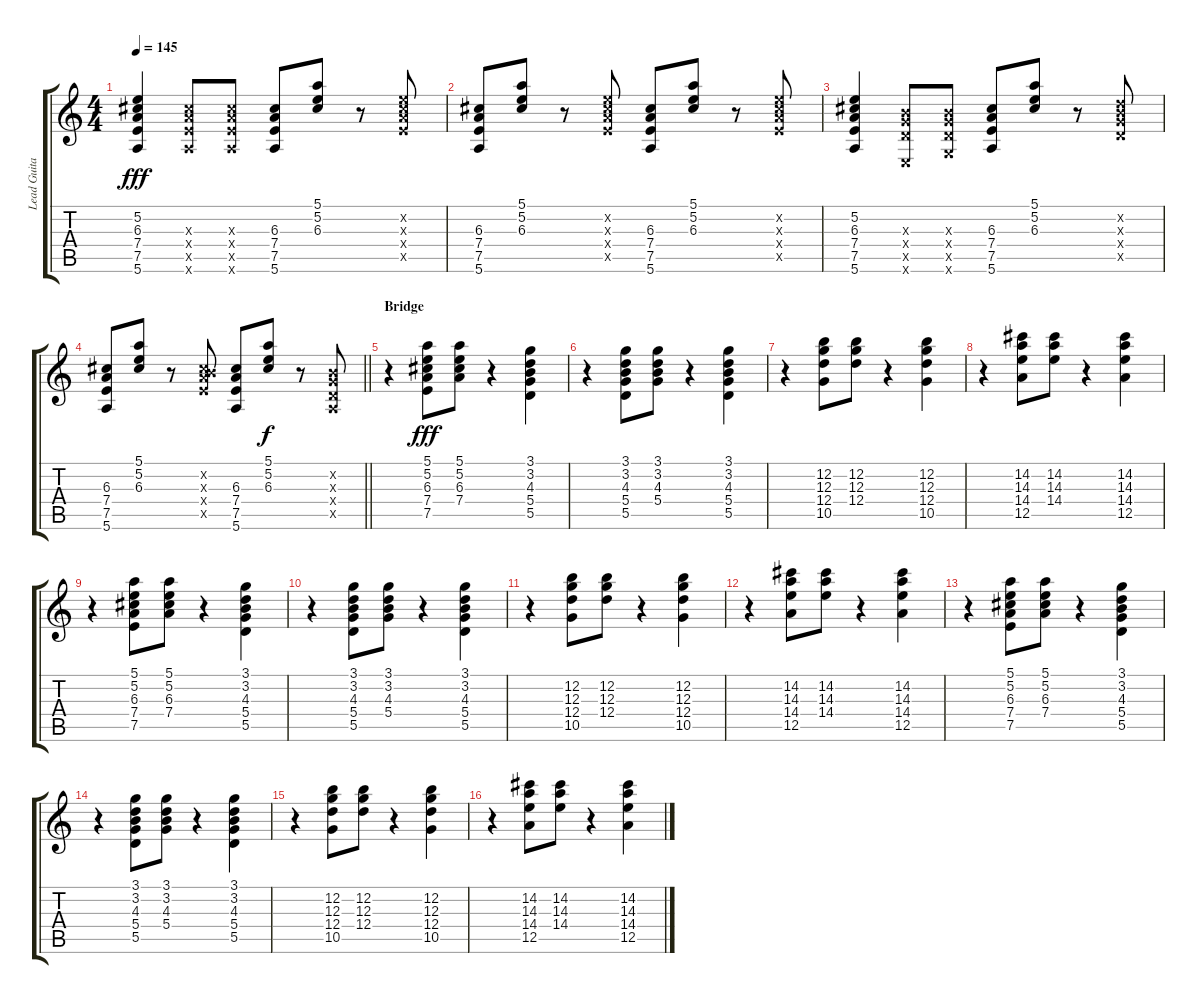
\track ("Lead Guitar - Chingy Clean" "Lead Guita") {instrument electricguitarclean}
\staff {score tabs}
\tuning (E4 B3 G3 D3 A2 E2) {hide}
\ts (4 4)
\tempo 145
\clef g2
\ks c
(5.2 6.3 7.4 7.5 5.6).4{dy fff} (6.3{x} 7.4{x} 7.5{x} 5.6{x}).8 (6.3{x} 7.4{x} 7.5{x} 5.6{x}).8 (6.3 7.4 7.5 5.6).8 (5.1 5.2 6.3).8 r.8 (5.2{x} 6.3{x} 7.4{x} 7.5{x}).8 |
(6.3 7.4 7.5 5.6).8 (5.1 5.2 6.3).8 r.8 (5.2{x} 6.3{x} 7.4{x} 7.5{x}).8 (6.3 7.4 7.5 5.6).8 (5.1 5.2 6.3).8 r.8 (5.2{x} 6.3{x} 7.4{x} 7.5{x}).8 |
(5.2 6.3 7.4 7.5 5.6).4 (4.3{x} 5.4{x} 5.5{x} 0.6{x}).8 (4.3{x} 5.4{x} 5.5{x} 3.6{x}).8 (6.3 7.4 7.5 5.6).8 (5.1 5.2 6.3).8 r.8 (3.2{x} 4.3{x} 5.4{x} 5.5{x}).8 |
\barLineRight lightlight
(6.3 7.4 7.5 5.6).8 (5.1 5.2 6.3).8 r.8 (0.2{x} 6.3{x} 7.4{x} 7.5{x}).8 (6.3 7.4 7.5 5.6).8 (5.1 5.2 6.3).8{dy f} r.8 (0.2{x} 0.3{x} 0.4{x} 0.5{x}).8 |
\section ("" "Bridge")
r.4 (5.1 5.2 6.3 7.4 7.5).8{dy fff} (5.1 5.2 6.3 7.4).8 r.4 (3.1 3.2 4.3 5.4 5.5).4 |
r.4 (3.1 3.2 4.3 5.4 5.5).8 (3.1 3.2 4.3 5.4).8 r.4 (3.1 3.2 4.3 5.4 5.5).4 |
r.4 (12.2 12.3 12.4 10.5).8 (12.2 12.3 12.4).8 r.4 (12.2 12.3 12.4 10.5).4 |
r.4 (14.2 14.3 14.4 12.5).8 (14.2 14.3 14.4).8 r.4 (14.2 14.3 14.4 12.5).4 |
r.4 (5.1 5.2 6.3 7.4 7.5).8 (5.1 5.2 6.3 7.4).8 r.4 (3.1 3.2 4.3 5.4 5.5).4 |
r.4 (3.1 3.2 4.3 5.4 5.5).8 (3.1 3.2 4.3 5.4).8 r.4 (3.1 3.2 4.3 5.4 5.5).4 |
r.4 (12.2 12.3 12.4 10.5).8 (12.2 12.3 12.4).8 r.4 (12.2 12.3 12.4 10.5).4 |
r.4 (14.2 14.3 14.4 12.5).8 (14.2 14.3 14.4).8 r.4 (14.2 14.3 14.4 12.5).4 |
r.4 (5.1 5.2 6.3 7.4 7.5).8 (5.1 5.2 6.3 7.4).8 r.4 (3.1 3.2 4.3 5.4 5.5).4 |
r.4 (3.1 3.2 4.3 5.4 5.5).8 (3.1 3.2 4.3 5.4).8 r.4 (3.1 3.2 4.3 5.4 5.5).4 |
r.4 (12.2 12.3 12.4 10.5).8 (12.2 12.3 12.4).8 r.4 (12.2 12.3 12.4 10.5).4 |
r.4 (14.2 14.3 14.4 12.5).8 (14.2 14.3 14.4).8 r.4 (14.2 14.3 14.4 12.5).4
